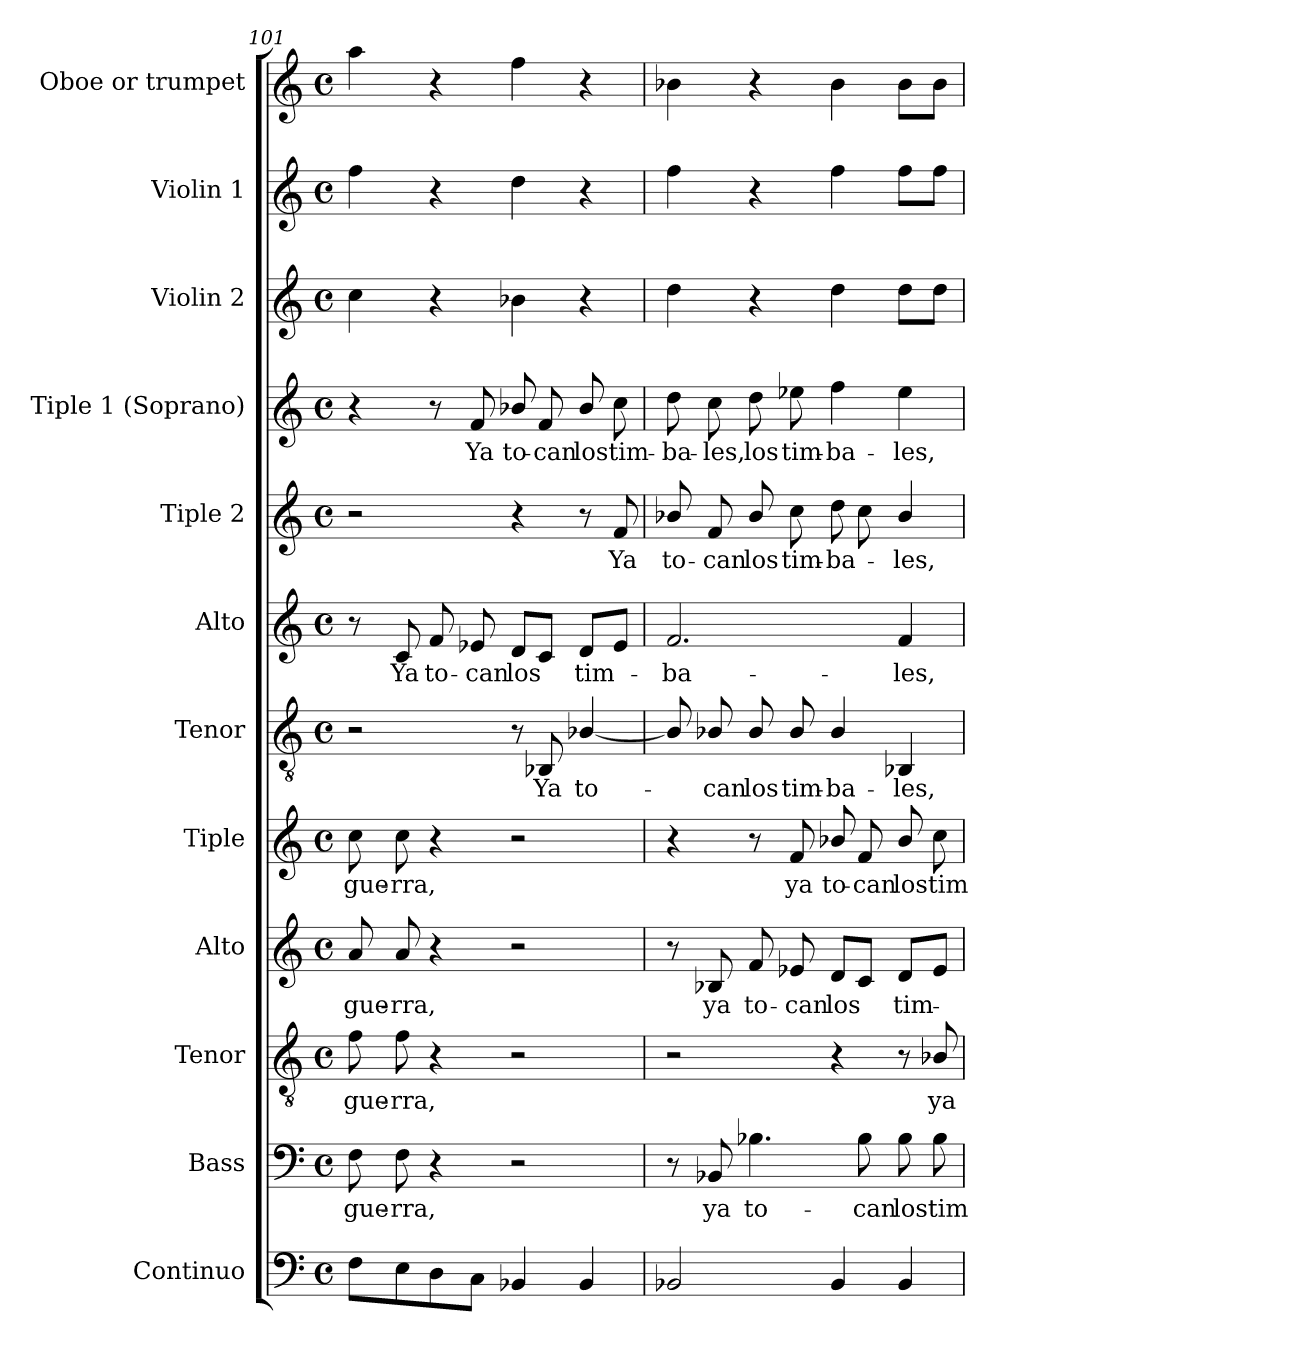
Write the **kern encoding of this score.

**kern	**kern	**text	**kern	**text	**kern	**text	**kern	**text	**kern	**text	**kern	**text	**kern	**text	**kern	**text	**kern	**kern	**kern
*part12	*part11	*part11	*part10	*part10	*part9	*part9	*part8	*part8	*part7	*part7	*part6	*part6	*part5	*part5	*part4	*part4	*part3	*part2	*part1
*staff12	*staff11	*staff11	*staff10	*staff10	*staff9	*staff9	*staff8	*staff8	*staff7	*staff7	*staff6	*staff6	*staff5	*staff5	*staff4	*staff4	*staff3	*staff2	*staff1
*I"Continuo	*I"Bass	*	*I"Tenor	*	*I"Alto	*	*I"Tiple	*	*I"Tenor	*	*I"Alto	*	*I"Tiple 2	*	*I"Tiple 1 (Soprano)	*	*I"Violin 2	*I"Violin 1	*I"Oboe or trumpet
*	*I'B.	*	*I'T.	*	*I'A.	*	*	*	*I'T.	*	*I'A.	*	*	*	*I'S1.	*	*I'Vln. 2	*I'Vln. 1	*I'Ob.
!!LO:PB:g=z
*clefF4	*clefF4	*	*clefGv2	*	*clefG2	*	*clefG2	*	*clefGv2	*	*clefG2	*	*clefG2	*	*clefG2	*	*clefG2	*clefG2	*clefG2
*	*	*	*ITrd7c12	*	*	*	*	*	*ITrd7c12	*	*	*	*	*	*	*	*	*	*
*k[]	*k[]	*	*k[]	*	*k[]	*	*k[]	*	*k[]	*	*k[]	*	*k[]	*	*k[]	*	*k[]	*k[]	*k[]
*C:	*C:	*	*C:	*	*C:	*	*C:	*	*C:	*	*C:	*	*C:	*	*C:	*	*C:	*C:	*C:
*M4/4	*M4/4	*	*M4/4	*	*M4/4	*	*M4/4	*	*M4/4	*	*M4/4	*	*M4/4	*	*M4/4	*	*M4/4	*M4/4	*M4/4
*met(c)	*met(c)	*	*met(c)	*	*met(c)	*	*met(c)	*	*met(c)	*	*met(c)	*	*met(c)	*	*met(c)	*	*met(c)	*met(c)	*met(c)
=101	=101	=101	=101	=101	=101	=101	=101	=101	=101	=101	=101	=101	=101	=101	=101	=101	=101	=101	=101
!	!	!LO:LY:b:color=#000000	!	!	!	!	!	!	!	!	!	!	!	!	!	!	!	!	!
!	!	!	!	!LO:LY:b:color=#000000	!	!	!	!	!	!	!	!	!	!	!	!	!	!	!
!	!	!	!	!	!	!LO:LY:b:color=#000000	!	!	!	!	!	!	!	!	!	!	!	!	!
!	!	!	!	!	!	!	!	!LO:LY:b:color=#000000	!	!	!	!	!	!	!	!	!	!	!
8Fi\L	8Fi\	gue-	8Fi\	gue-	8ai/	gue-	8cci\	gue-	2r	.	8r	.	2r	.	4r	.	4cci\	4ffi\	4aai\
!	!	!LO:LY:b:color=#000000	!	!	!	!	!	!	!	!	!	!	!	!	!	!	!	!	!
!	!	!	!	!LO:LY:b:color=#000000	!	!	!	!	!	!	!	!	!	!	!	!	!	!	!
!	!	!	!	!	!	!LO:LY:b:color=#000000	!	!	!	!	!	!	!	!	!	!	!	!	!
!	!	!	!	!	!	!	!	!LO:LY:b:color=#000000	!	!	!	!	!	!	!	!	!	!	!
!	!	!	!	!	!	!	!	!	!	!	!	!LO:LY:b:color=#000000	!	!	!	!	!	!	!
8Ei\	8Fi\	-rra,	8Fi\	-rra,	8ai/	-rra,	8cci\	-rra,	.	.	8ci/	Ya	.	.	.	.	.	.	.
!	!	!	!	!	!	!	!	!	!	!	!	!LO:LY:b:color=#000000	!	!	!	!	!	!	!
8Di\	4r	.	4r	.	4r	.	4r	.	.	.	8fi/	to-	.	.	8r	.	4r	4r	4r
!	!	!	!	!	!	!	!	!	!	!	!	!LO:LY:b:color=#000000	!	!	!	!	!	!	!
!	!	!	!	!	!	!	!	!	!	!	!	!	!	!	!	!LO:LY:b:color=#000000	!	!	!
8Ci\J	.	.	.	.	.	.	.	.	.	.	8e-Xi/	-can	.	.	8fi/	Ya	.	.	.
!	!	!	!	!	!	!	!	!	!	!	!	!LO:LY:b:color=#000000	!	!	!	!	!	!	!
!	!	!	!	!	!	!	!	!	!	!	!	!	!	!	!	!LO:LY:b:color=#000000	!	!	!
4BB-Xi/	2r	.	2r	.	2r	.	2r	.	8r	.	8di/L	los	4r	.	8b-Xi/	to-	4b-Xi\	4ddi\	4ffi\
!	!	!	!	!	!	!	!	!	!	!LO:LY:b:color=#000000	!	!	!	!	!	!	!	!	!
!	!	!	!	!	!	!	!	!	!	!	!	!	!	!	!	!LO:LY:b:color=#000000	!	!	!
.	.	.	.	.	.	.	.	.	8BBB-Xi/	Ya	8ci/J	.	.	.	8fi/	-can	.	.	.
!	!	!	!	!	!	!	!	!	!	!LO:LY:b:color=#000000	!	!	!	!	!	!	!	!	!
!	!	!	!	!	!	!	!	!	!	!	!	!LO:LY:b:color=#000000	!	!	!	!	!	!	!
!	!	!	!	!	!	!	!	!	!	!	!	!	!	!	!	!LO:LY:b:color=#000000	!	!	!
4BB-i/	.	.	.	.	.	.	.	.	[4BB-Xi/	to-	8di/L	tim-	8r	.	8b-i/	los	4r	4r	4r
!	!	!	!	!	!	!	!	!	!	!	!	!	!	!LO:LY:b:color=#000000	!	!	!	!	!
!	!	!	!	!	!	!	!	!	!	!	!	!	!	!	!	!LO:LY:b:color=#000000	!	!	!
.	.	.	.	.	.	.	.	.	.	.	8e-i/J	.	8fi/	Ya	8cci\	tim-	.	.	.
=102	=102	=102	=102	=102	=102	=102	=102	=102	=102	=102	=102	=102	=102	=102	=102	=102	=102	=102	=102
!	!	!	!	!	!	!	!	!	!	!	!	!LO:LY:b:color=#000000	!	!	!	!	!	!	!
!	!	!	!	!	!	!	!	!	!	!	!	!	!	!LO:LY:b:color=#000000	!	!	!	!	!
!	!	!	!	!	!	!	!	!	!	!	!	!	!	!	!	!LO:LY:b:color=#000000	!	!	!
2BB-Xi/	8r	.	2r	.	8r	.	4r	.	8BB-i/]	.	2.fi/	-ba-	8b-Xi/	to-	8ddi\	-ba-	4ddi\	4ffi\	4b-Xi\
!	!	!LO:LY:b:color=#000000	!	!	!	!	!	!	!	!	!	!	!	!	!	!	!	!	!
!	!	!	!	!	!	!LO:LY:b:color=#000000	!	!	!	!	!	!	!	!	!	!	!	!	!
!	!	!	!	!	!	!	!	!	!	!LO:LY:b:color=#000000	!	!	!	!	!	!	!	!	!
!	!	!	!	!	!	!	!	!	!	!	!	!	!	!LO:LY:b:color=#000000	!	!	!	!	!
!	!	!	!	!	!	!	!	!	!	!	!	!	!	!	!	!LO:LY:b:color=#000000	!	!	!
.	8BB-Xi/	ya	.	.	8B-Xi/	ya	.	.	8BB-Xi/	-can	.	.	8fi/	-can	8cci\	-les,	.	.	.
!	!	!LO:LY:b:color=#000000	!	!	!	!	!	!	!	!	!	!	!	!	!	!	!	!	!
!	!	!	!	!	!	!LO:LY:b:color=#000000	!	!	!	!	!	!	!	!	!	!	!	!	!
!	!	!	!	!	!	!	!	!	!	!LO:LY:b:color=#000000	!	!	!	!	!	!	!	!	!
!	!	!	!	!	!	!	!	!	!	!	!	!	!	!LO:LY:b:color=#000000	!	!	!	!	!
!	!	!	!	!	!	!	!	!	!	!	!	!	!	!	!	!LO:LY:b:color=#000000	!	!	!
.	4.B-Xi\	to-	.	.	8fi/	to-	8r	.	8BB-i/	los	.	.	8b-i/	los	8ddi\	los	4r	4r	4r
!	!	!	!	!	!	!LO:LY:b:color=#000000	!	!	!	!	!	!	!	!	!	!	!	!	!
!	!	!	!	!	!	!	!	!LO:LY:b:color=#000000	!	!	!	!	!	!	!	!	!	!	!
!	!	!	!	!	!	!	!	!	!	!LO:LY:b:color=#000000	!	!	!	!	!	!	!	!	!
!	!	!	!	!	!	!	!	!	!	!	!	!	!	!LO:LY:b:color=#000000	!	!	!	!	!
!	!	!	!	!	!	!	!	!	!	!	!	!	!	!	!	!LO:LY:b:color=#000000	!	!	!
.	.	.	.	.	8e-Xi/	-can	8fi/	ya	8BB-i/	tim-	.	.	8cci\	tim-	8ee-Xi\	tim-	.	.	.
!	!	!	!	!	!	!LO:LY:b:color=#000000	!	!	!	!	!	!	!	!	!	!	!	!	!
!	!	!	!	!	!	!	!	!LO:LY:b:color=#000000	!	!	!	!	!	!	!	!	!	!	!
!	!	!	!	!	!	!	!	!	!	!LO:LY:b:color=#000000	!	!	!	!	!	!	!	!	!
!	!	!	!	!	!	!	!	!	!	!	!	!	!	!LO:LY:b:color=#000000	!	!	!	!	!
!	!	!	!	!	!	!	!	!	!	!	!	!	!	!	!	!LO:LY:b:color=#000000	!	!	!
4BB-i/	.	.	4r	.	8di/L	los	8b-Xi/	to-	4BB-i/	-ba-	.	.	8ddi\	-ba-	4ffi\	-ba-	4ddi\	4ffi\	4b-i\
!	!	!LO:LY:b:color=#000000	!	!	!	!	!	!	!	!	!	!	!	!	!	!	!	!	!
!	!	!	!	!	!	!	!	!LO:LY:b:color=#000000	!	!	!	!	!	!	!	!	!	!	!
.	8B-i\	-can	.	.	8ci/J	.	8fi/	-can	.	.	.	.	8cci\	.	.	.	.	.	.
!	!	!LO:LY:b:color=#000000	!	!	!	!	!	!	!	!	!	!	!	!	!	!	!	!	!
!	!	!	!	!	!	!LO:LY:b:color=#000000	!	!	!	!	!	!	!	!	!	!	!	!	!
!	!	!	!	!	!	!	!	!LO:LY:b:color=#000000	!	!	!	!	!	!	!	!	!	!	!
!	!	!	!	!	!	!	!	!	!	!LO:LY:b:color=#000000	!	!	!	!	!	!	!	!	!
!	!	!	!	!	!	!	!	!	!	!	!	!LO:LY:b:color=#000000	!	!	!	!	!	!	!
!	!	!	!	!	!	!	!	!	!	!	!	!	!	!LO:LY:b:color=#000000	!	!	!	!	!
!	!	!	!	!	!	!	!	!	!	!	!	!	!	!	!	!LO:LY:b:color=#000000	!	!	!
4BB-i/	8B-i\	los	8r	.	8di/L	tim-	8b-i/	los	4BBB-Xi/	-les,	4fi/	-les,	4b-i/	-les,	4ee-i\	-les,	8ddi\L	8ffi\L	8b-i\L
!	!	!LO:LY:b:color=#000000	!	!	!	!	!	!	!	!	!	!	!	!	!	!	!	!	!
!	!	!	!	!LO:LY:b:color=#000000	!	!	!	!	!	!	!	!	!	!	!	!	!	!	!
!	!	!	!	!	!	!	!	!LO:LY:b:color=#000000	!	!	!	!	!	!	!	!	!	!	!
.	8B-i\	tim-	8BB-Xi/	ya	8e-i/J	.	8cci\	tim-	.	.	.	.	.	.	.	.	8ddi\J	8ffi\J	8b-i\J
=	=	=	=	=	=	=	=	=	=	=	=	=	=	=	=	=	=	=	=
*-	*-	*-	*-	*-	*-	*-	*-	*-	*-	*-	*-	*-	*-	*-	*-	*-	*-	*-	*-
